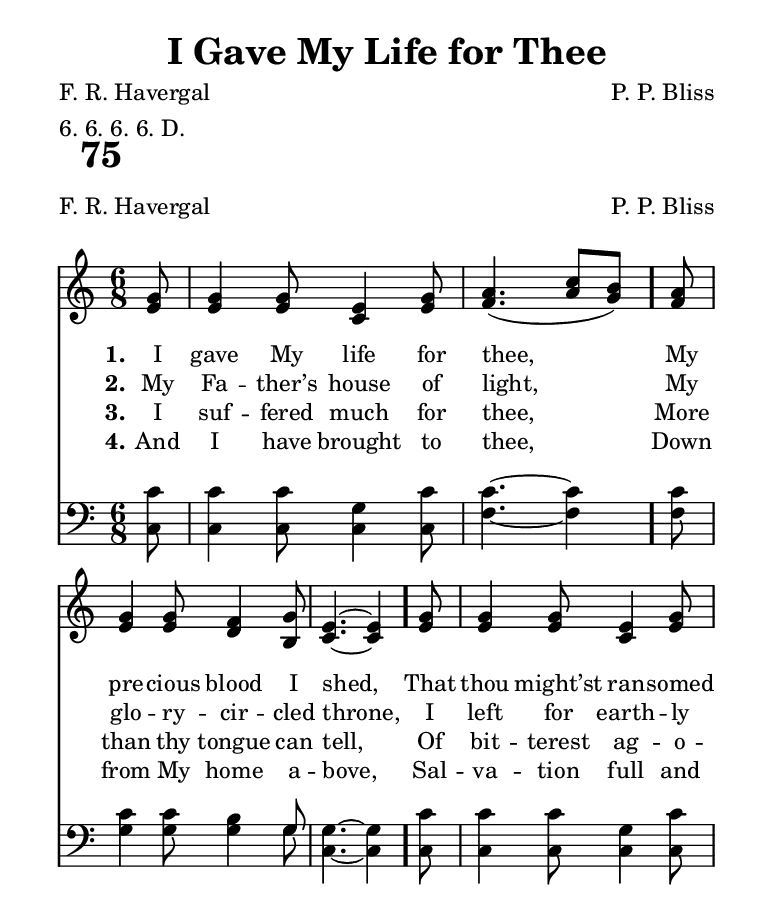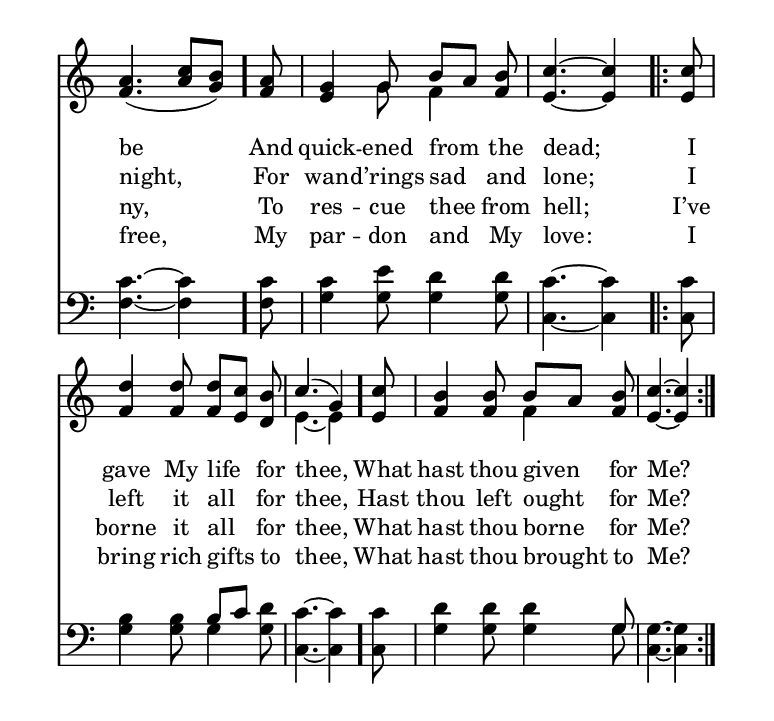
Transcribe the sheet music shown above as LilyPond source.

\include "common/global.ily"
\paper {
  \include "common/paper.ily"
  ragged-bottom = ##t
  ragged-last-bottom = ##t
  systems-per-page = ##f
  % decrease system-to-system padding to fit onto page with previous score
  % decrease system-to-system padding to fit onto page with previous score
system-system-spacing.padding = 0
system-system-spacing.basic-distance = 0
ragged-bottom = ##t
ragged-last-bottom = ##t
systems-per-page = ##f
scoreTitleMarkup = \markup {
  \override #'(baseline-skip . 3.5)
  \column {
	\override #'(baseline-skip . 3.5)
	\column {
	  \fill-line {
		\huge \larger \larger \bold {
		  \concat { "  " \fromproperty #'header:hymnnumber }
		  \mytitle
		  \null
		}
	  }
	  \fill-line {
		% less lowering (to save vertical space)
		\lower #1 \fromproperty #'header:poet
		\smaller \bold \mysubtitle
		\lower #1 \fromproperty #'header:composer
	  }
	}
  }
}

  scoreTitleMarkup = \markup {
    \override #'(baseline-skip . 3.5)
    \column {
      \override #'(baseline-skip . 3.5)
      \column {
        \fill-line {
          \huge \larger \larger \bold {
            \concat { "  " \fromproperty #'header:hymnnumber }
            \mytitle
            \null
          }
        }
        \fill-line {
          % less lowering (to save vertical space)
          \lower #1 \fromproperty #'header:poet
          \smaller \bold \mysubtitle
          \lower #1 \fromproperty #'header:composer
        }
      }
    }
  }
}


\header{
  %gospel
  hymnnumber = "75"
  title = "I Gave My Life for Thee"
  tunename = "Gift"
  meter = "6. 6. 6. 6. D." % original has 6. 6. 6. 6. 6. 6.
  poet = "F. R. Havergal"
  composer = "P. P. Bliss"
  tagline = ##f
}

% for fermata in MIDI
ta = { \tempo 4=80 }
tb = { \tempo 4=40 }

patternAA = { c8 | c4 c8 c4 c8 | c4.( c8[ c8]) }
patternAB = { c8 | c4 c8 c4 c8 | c4. c4        }

patternBA = \patternAB
patternBB = { c8 | c4 c8 c8[ c8] c8 | c4. c4   }

patternAC = \patternBB

global = {
  \include "common/overrides.ily"
  \override Staff.TimeSignature.style = #'numbered
  \time 6/8
  \override Score.MetronomeMark.transparent = ##t % hide all fermata changes too
  \ta
  \key c \major
  \partial 8
  \autoBeamOff
}

notesSoprano = {
\global
\relative c'' {

  \changePitch \patternAA { g | g g e g | a c b }
  \changePitch \patternBA { a | g g f g | e ~ e }
  \changePitch \patternAA { g | g g e g | a c b }
  \changePitch \patternBB { a | g g b a b | c ~ c }

	\bar ".|:-||"
	\repeat volta 2 {

  \changePitch \patternAC { c | d d d c b | c( g) }
  \changePitch \patternBB { c | b b b a b | c ~ c }

	}

}
}

notesAlto = {
\global
\relative e' {

  \changePitch \patternAA { e | e e c e | f a g }
  \changePitch \patternBA { f | e e d b | c ~ c }
  \changePitch \patternAA { e | e e c e | f a g }
  \changePitch \patternBA { f | e g f f | e ~ e }

	\repeat volta 2 {

  \changePitch \patternAC { e | f f f e d | e ~ e }
  \changePitch \patternBA { e | f f f f | e ~ e }

	}

}
}

notesTenor = {
\global
\relative a {

  \changePitch \patternAB { c | c c g c | c ~ c }
  \changePitch \patternBA { c | c c b g | g ~ g }
  \changePitch \patternAB { c | c c g c | c ~ c }
  \changePitch \patternBA { c | c e d d | c ~ c }

	\repeat volta 2 {

  \changePitch \patternAC { c | b b b c d | c ~ c }
  \changePitch \patternBA { c | d d d g, | g ~ g }

	}

}
}

notesBass = {
\global
\relative f {

  \changePitch \patternAB { c | c c c c | f ~ f }
  \changePitch \patternBA { f | g g g g | c, ~ c }
  \changePitch \patternAB { c | c c c c | f ~ f }
  \changePitch \patternBA { f | g g g g | c, ~ c }

	\repeat volta 2 {

  \changePitch \patternAB { c | g' g g g | c, ~ c }
  \changePitch \patternBA { c | g' g g g | c, ~ c }

	}

}
}

wordsA = \lyricmode {
\set stanza = "1."

I gave My life for thee, \bar "."
My pre -- cious blood I shed, \bar "."
That thou might’st ran -- somed be \bar "."
And quick -- ened from the dead; %\bar "."
I gave My life for thee, \bar "."
What hast thou given for Me? %\bar "."

}

wordsB = \lyricmode {
\set stanza = "2."

My Fa -- ther’s house of light,
My glo -- ry -- cir -- cled throne,
I left for earth -- ly night,
For wan -- d’rings sad and lone;
I left it all for thee,
Hast thou left ought for Me?

}

wordsC = \lyricmode {
\set stanza = "3."

I suf -- fered much for thee,
More than thy tongue can tell,
Of bit -- terest ag -- o -- ny,
To res -- cue thee from hell;
I’ve borne it all for thee,
What hast thou borne for Me?

}

wordsD = \lyricmode {
\set stanza = "4."

And I have brought to thee,
Down from My home a -- bove,
Sal -- va -- tion full and free,
My par -- don and My love:
I bring rich gifts to thee,
What hast thou brought to Me?

}

\score {
  \context ChoirStaff <<
    \context Staff = upper <<
      \set Staff.autoBeaming = ##f
      \set ChoirStaff.systemStartDelimiter = #'SystemStartBar
      \set ChoirStaff.printPartCombineTexts = ##f
      \partcombine #'(2 . 11) \notesSoprano \notesAlto
      \context NullVoice = sopranos { \voiceOne << \notesSoprano >> }
      \context Lyrics = one   \lyricsto sopranos \wordsA
      \context Lyrics = two   \lyricsto sopranos \wordsB
      \context Lyrics = three \lyricsto sopranos \wordsC
      \context Lyrics = four  \lyricsto sopranos \wordsD
    >>
    \context Staff = men <<
      \set Staff.autoBeaming = ##f
      \clef bass
      \set ChoirStaff.printPartCombineTexts = ##f
      \partcombine #'(2 . 11) \notesTenor \notesBass
    >>
  >>
  \layout {
    \include "common/layout.ily"
  }
}

\score {
  \context ChoirStaff <<
    \context Staff = upper <<
      \set Staff.autoBeaming = ##f
      \set ChoirStaff.systemStartDelimiter = #'SystemStartBar
      \context Voice  = sopranos \unfoldRepeats { \voiceOne << \notesSoprano >> }
      \context Voice  = altos \unfoldRepeats { \voiceTwo << \notesAlto >> }
      \context Lyrics = one   \lyricsto sopranos \wordsA
      \context Lyrics = two   \lyricsto sopranos \wordsB
      \context Lyrics = three \lyricsto sopranos \wordsC
      \context Lyrics = four  \lyricsto sopranos \wordsD
    >>
    \context Staff = men <<
      \set Staff.autoBeaming = ##f
      \clef bass
      \context Voice  = tenors \unfoldRepeats { \voiceOne << \notesTenor >> }
      \context Voice  = basses \unfoldRepeats { \voiceTwo << \notesBass >> }
    >>
  >>
  \midi{
    \include "common/midi.ily"
  }
}




\version "2.19.49"  % necessary for upgrading to future LilyPond versions.

% vi:set et ts=2 sw=2 ai nocindent syntax=lilypond:
